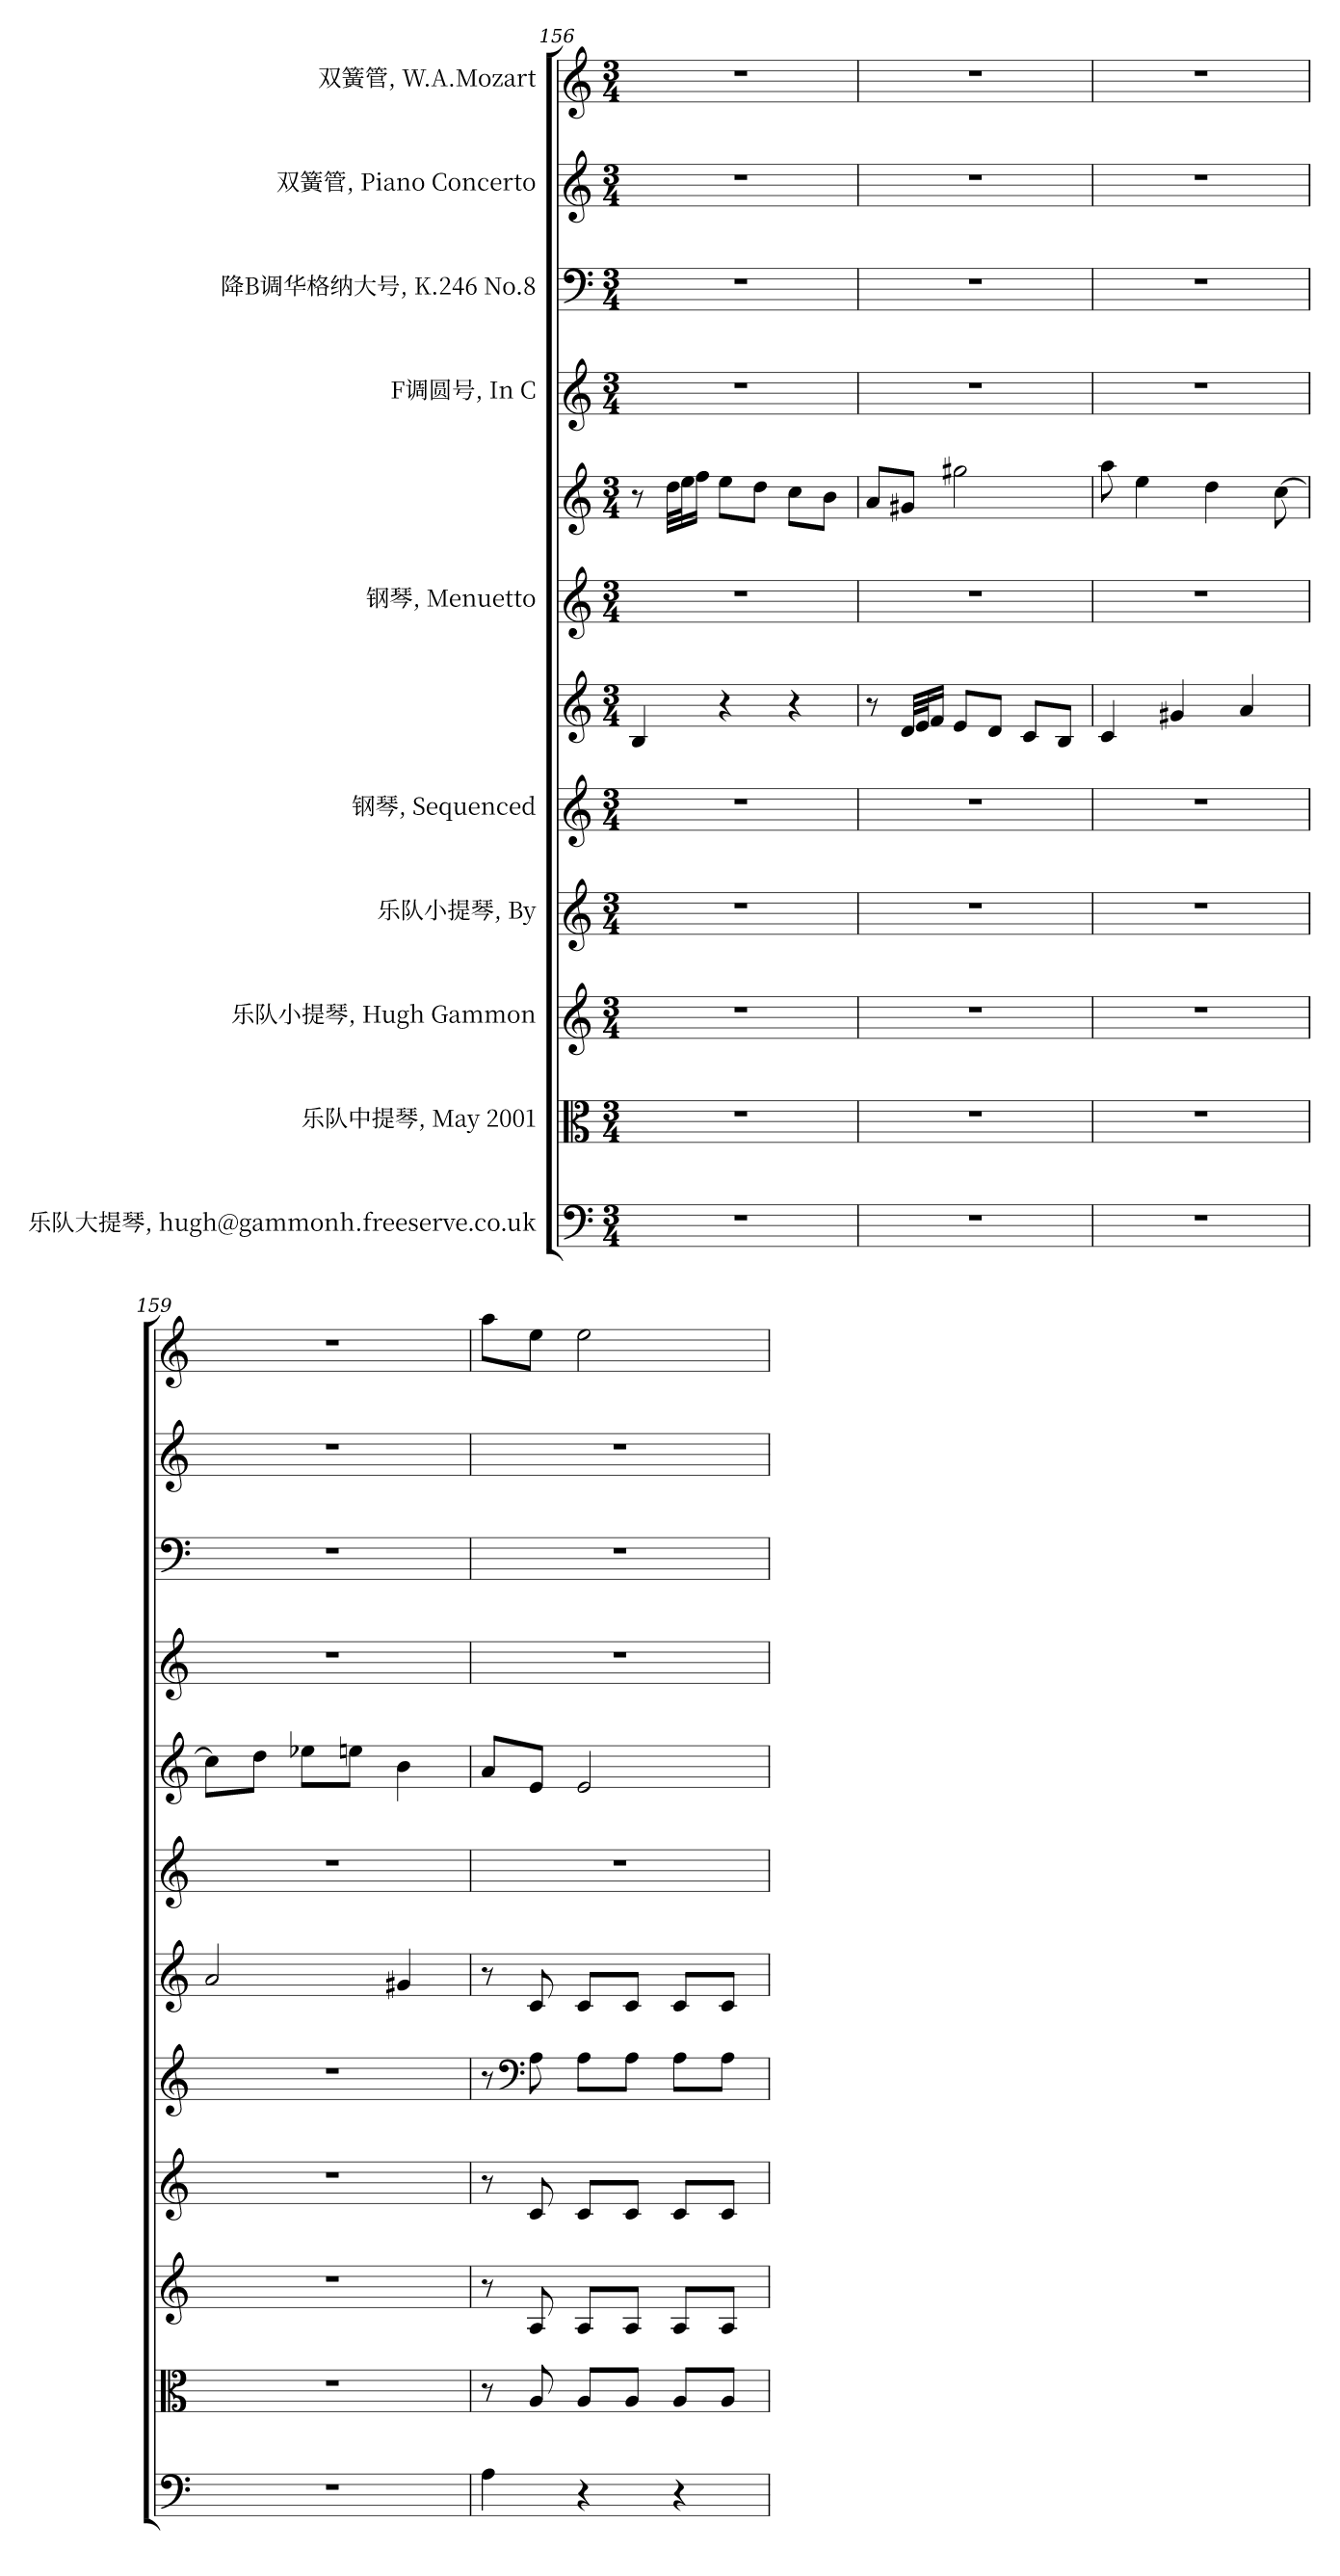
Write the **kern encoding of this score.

**kern	**kern	**kern	**kern	**kern	**kern	**kern	**kern	**kern	**kern	**kern	**kern
*part10	*part9	*part8	*part7	*part6	*part6	*part5	*part5	*part4	*part3	*part2	*part1
*staff12	*staff11	*staff10	*staff9	*staff8	*staff7	*staff6	*staff5	*staff4	*staff3	*staff2	*staff1
*I"乐队大提琴, hugh@gammonh.freeserve.co.uk	*I"乐队中提琴, May 2001	*I"乐队小提琴, Hugh Gammon	*I"乐队小提琴,         By	*I"钢琴, Sequenced	*	*I"钢琴, Menuetto	*	*I"F调圆号, In C	*I"降B调华格纳大号, K.246 No.8	*I"双簧管, Piano Concerto	*I"双簧管, W.A.Mozart
*clefF4	*clefC3	*clefG2	*clefG2	*clefG2	*clefG2	*clefG2	*clefG2	*clefG2	*clefF4	*clefG2	*clefG2
*	*	*	*	*	*	*	*	*ITrd4c7	*ITrd1c2	*	*
*k[]	*k[]	*k[]	*k[]	*k[]	*k[]	*k[]	*k[]	*k[b-]	*k[b-e-]	*k[]	*k[]
*M3/4	*M3/4	*M3/4	*M3/4	*M3/4	*M3/4	*M3/4	*M3/4	*M3/4	*M3/4	*M3/4	*M3/4
=156	=156	=156	=156	=156	=156	=156	=156	=156	=156	=156	=156
2.r	2.r	2.r	2.r	2.r	4B/	2.r	8r	2.r	2.r	2.r	2.r
.	.	.	.	.	.	.	32dd\LLL	.	.	.	.
.	.	.	.	.	.	.	32ee\J	.	.	.	.
.	.	.	.	.	.	.	16ff\JJ	.	.	.	.
.	.	.	.	.	4r	.	8ee\L	.	.	.	.
.	.	.	.	.	.	.	8dd\J	.	.	.	.
.	.	.	.	.	4r	.	8cc\L	.	.	.	.
.	.	.	.	.	.	.	8b\J	.	.	.	.
=157	=157	=157	=157	=157	=157	=157	=157	=157	=157	=157	=157
2.r	2.r	2.r	2.r	2.r	8r	2.r	8a/L	2.r	2.r	2.r	2.r
.	.	.	.	.	32d/LLL	.	8g#X/J	.	.	.	.
.	.	.	.	.	32e/J	.	.	.	.	.	.
.	.	.	.	.	16f/JJ	.	.	.	.	.	.
.	.	.	.	.	8e/L	.	2gg#X\	.	.	.	.
.	.	.	.	.	8d/J	.	.	.	.	.	.
.	.	.	.	.	8c/L	.	.	.	.	.	.
.	.	.	.	.	8B/J	.	.	.	.	.	.
=158	=158	=158	=158	=158	=158	=158	=158	=158	=158	=158	=158
2.r	2.r	2.r	2.r	2.r	4c/	2.r	8aa\	2.r	2.r	2.r	2.r
.	.	.	.	.	.	.	4ee\	.	.	.	.
.	.	.	.	.	4g#X/	.	.	.	.	.	.
.	.	.	.	.	.	.	4dd\	.	.	.	.
.	.	.	.	.	4a/	.	.	.	.	.	.
.	.	.	.	.	.	.	[8cc\	.	.	.	.
=159	=159	=159	=159	=159	=159	=159	=159	=159	=159	=159	=159
2.r	2.r	2.r	2.r	2.r	2a/	2.r	8cc\L]	2.r	2.r	2.r	2.r
.	.	.	.	.	.	.	8dd\J	.	.	.	.
.	.	.	.	.	.	.	8ee-X\L	.	.	.	.
.	.	.	.	.	.	.	8een\J	.	.	.	.
.	.	.	.	.	4g#X/	.	4b\	.	.	.	.
!!LO:PB:g=z
=160	=160	=160	=160	=160	=160	=160	=160	=160	=160	=160	=160
4A\	8r	8r	8r	8r	8r	2.r	8a/L	2.r	2.r	2.r	8aa\L
*	*	*	*	*clefF4	*	*	*	*	*	*	*
.	8A/	8A/	8c/	8A\	8c/	.	8e/J	.	.	.	8ee\J
4r	8A/L	8A/L	8c/L	8A\L	8c/L	.	2e/	.	.	.	2ee\
.	8A/J	8A/J	8c/J	8A\J	8c/J	.	.	.	.	.	.
4r	8A/L	8A/L	8c/L	8A\L	8c/L	.	.	.	.	.	.
.	8A/J	8A/J	8c/J	8A\J	8c/J	.	.	.	.	.	.
=	=	=	=	=	=	=	=	=	=	=	=
*-	*-	*-	*-	*-	*-	*-	*-	*-	*-	*-	*-
